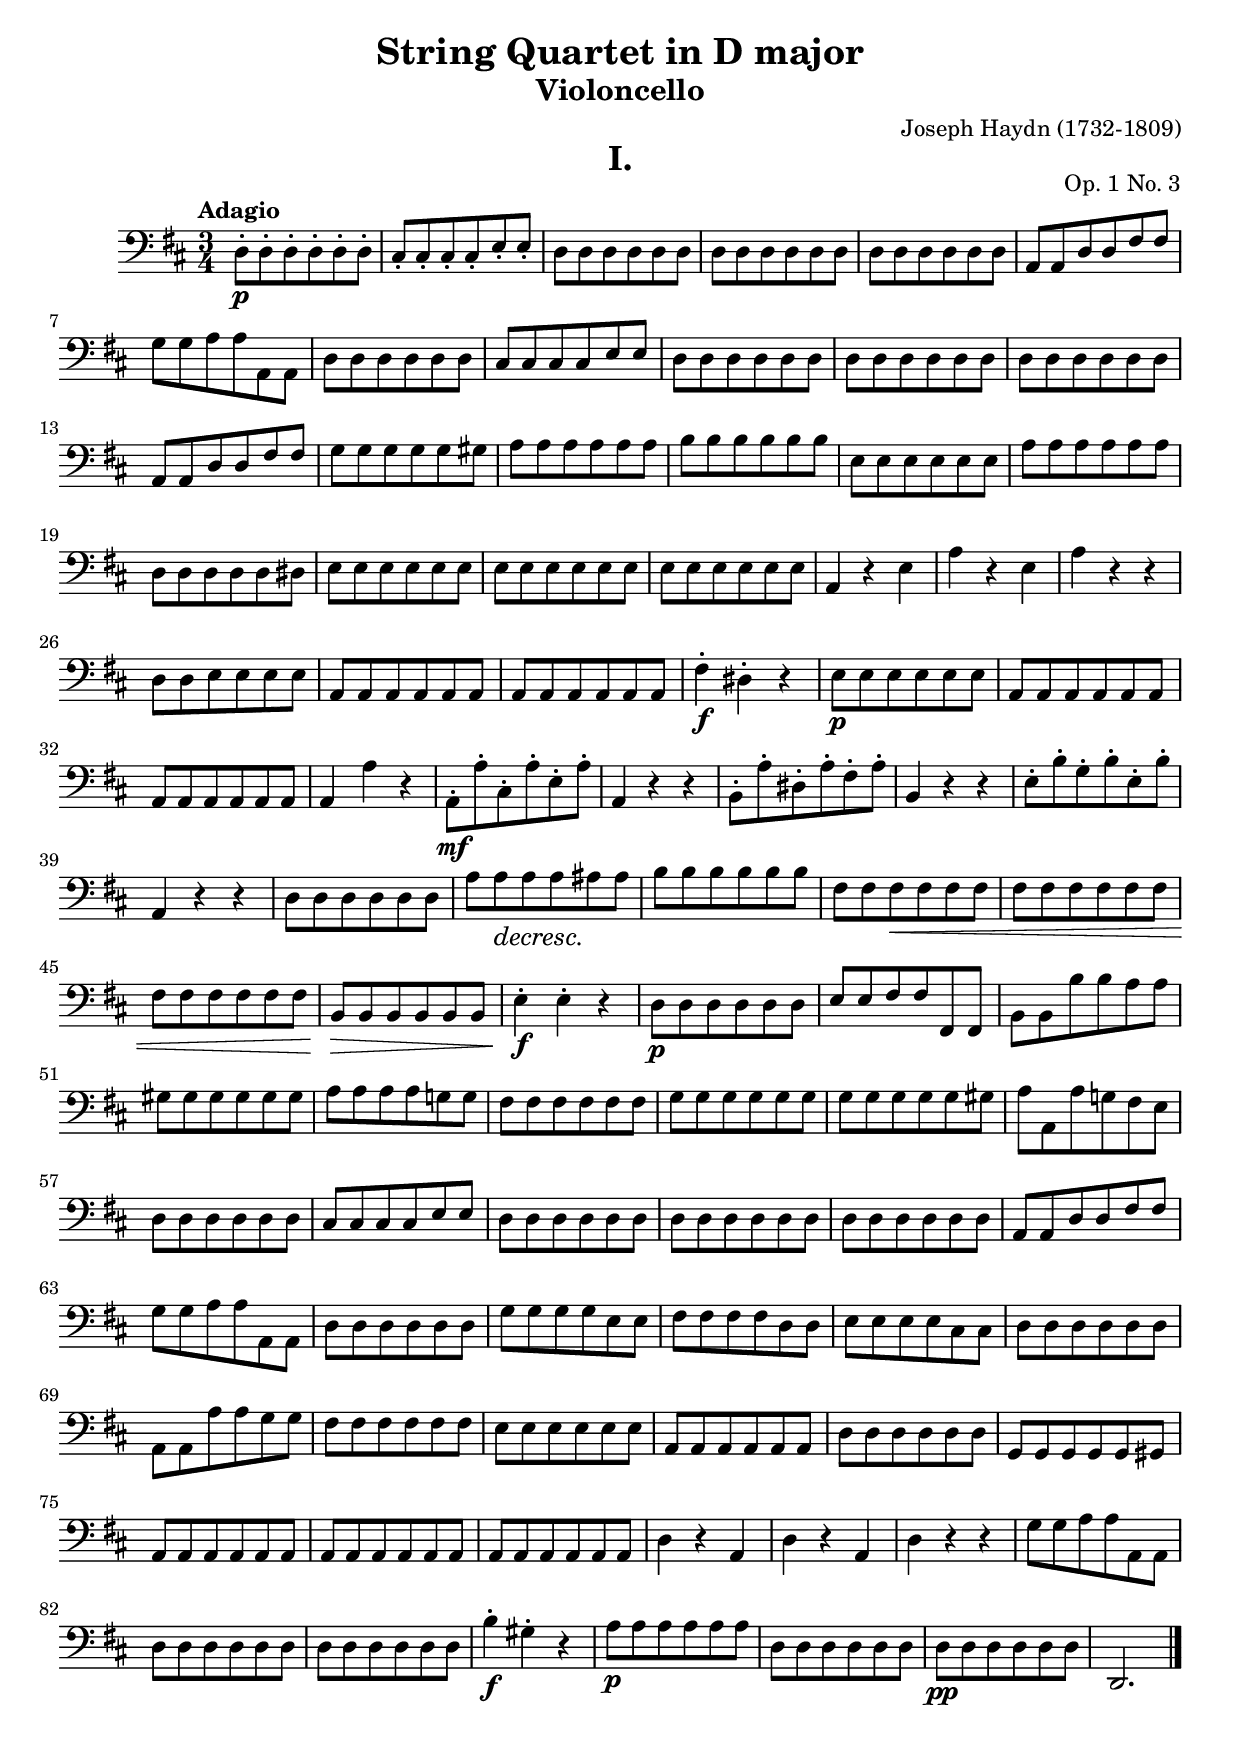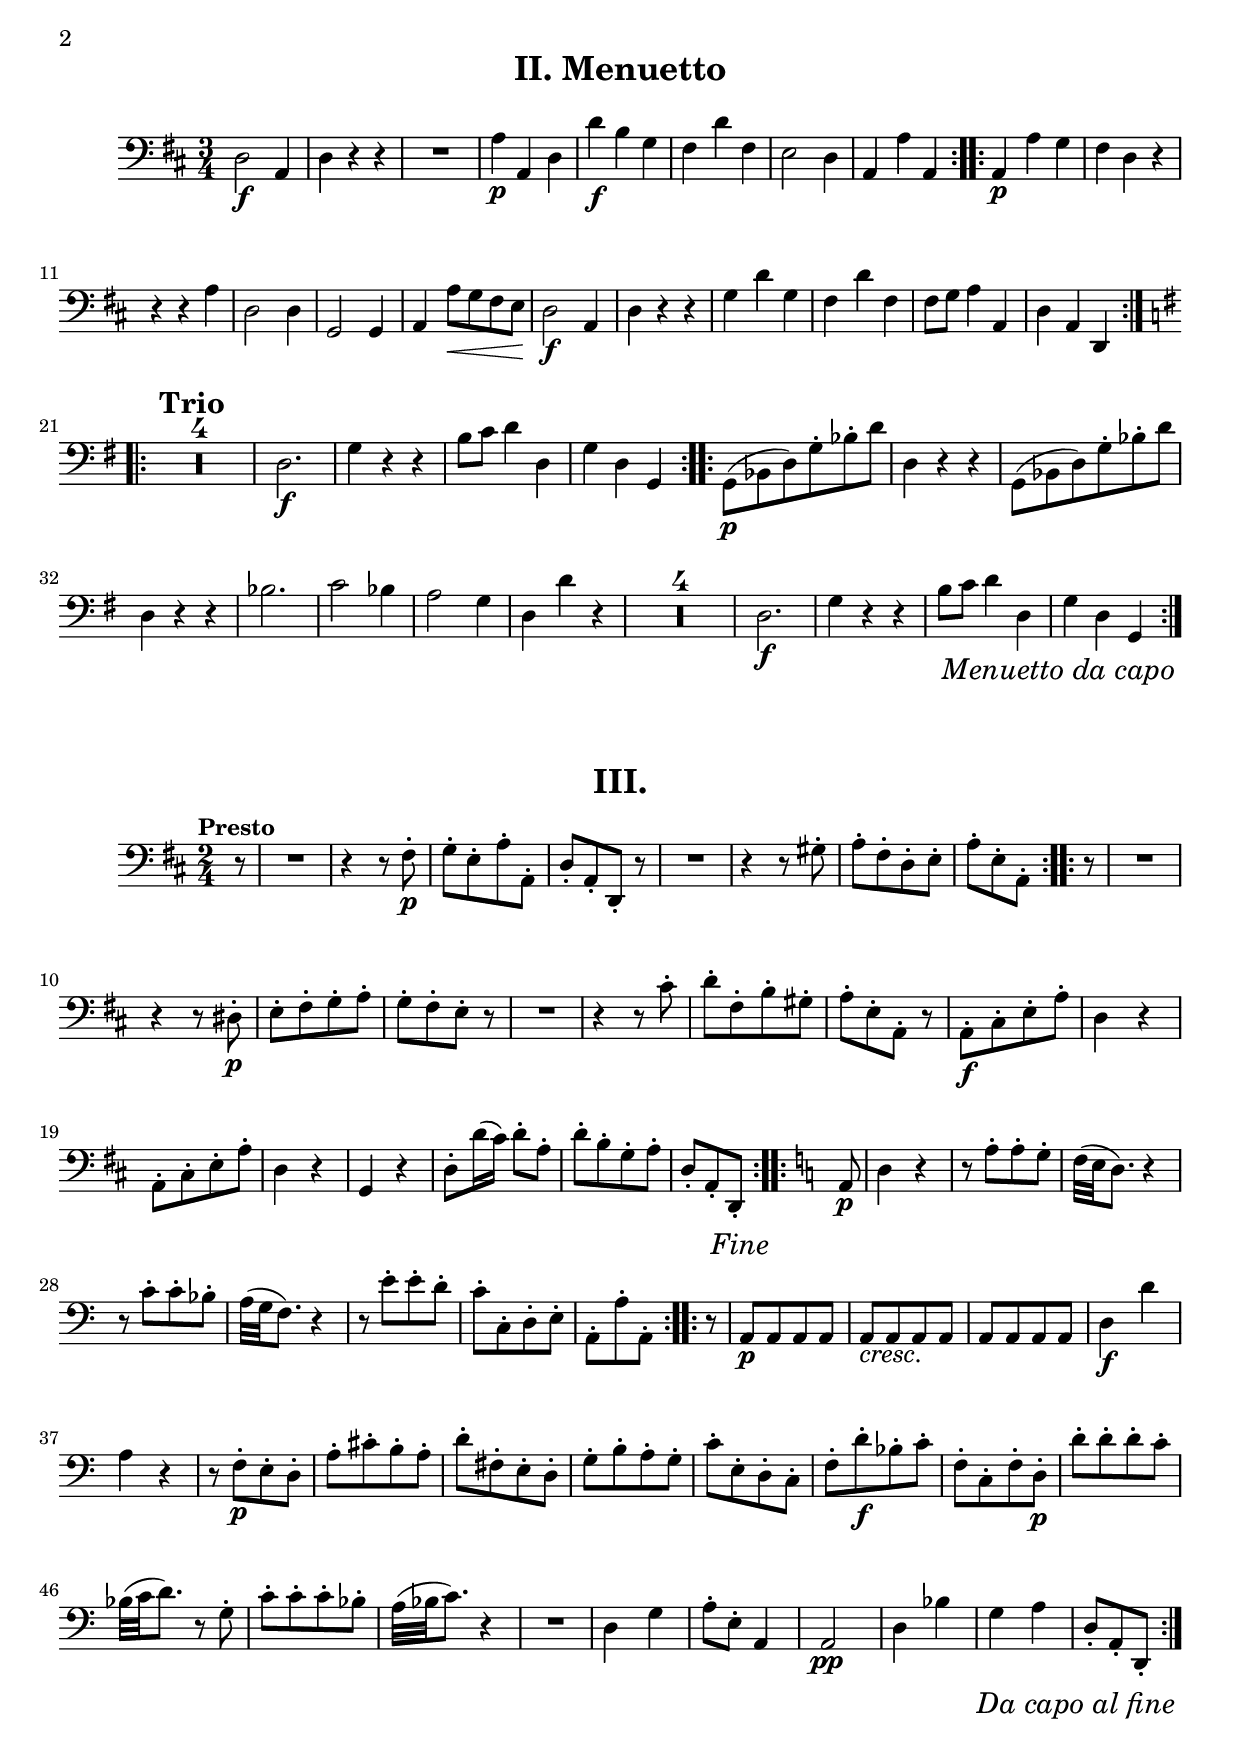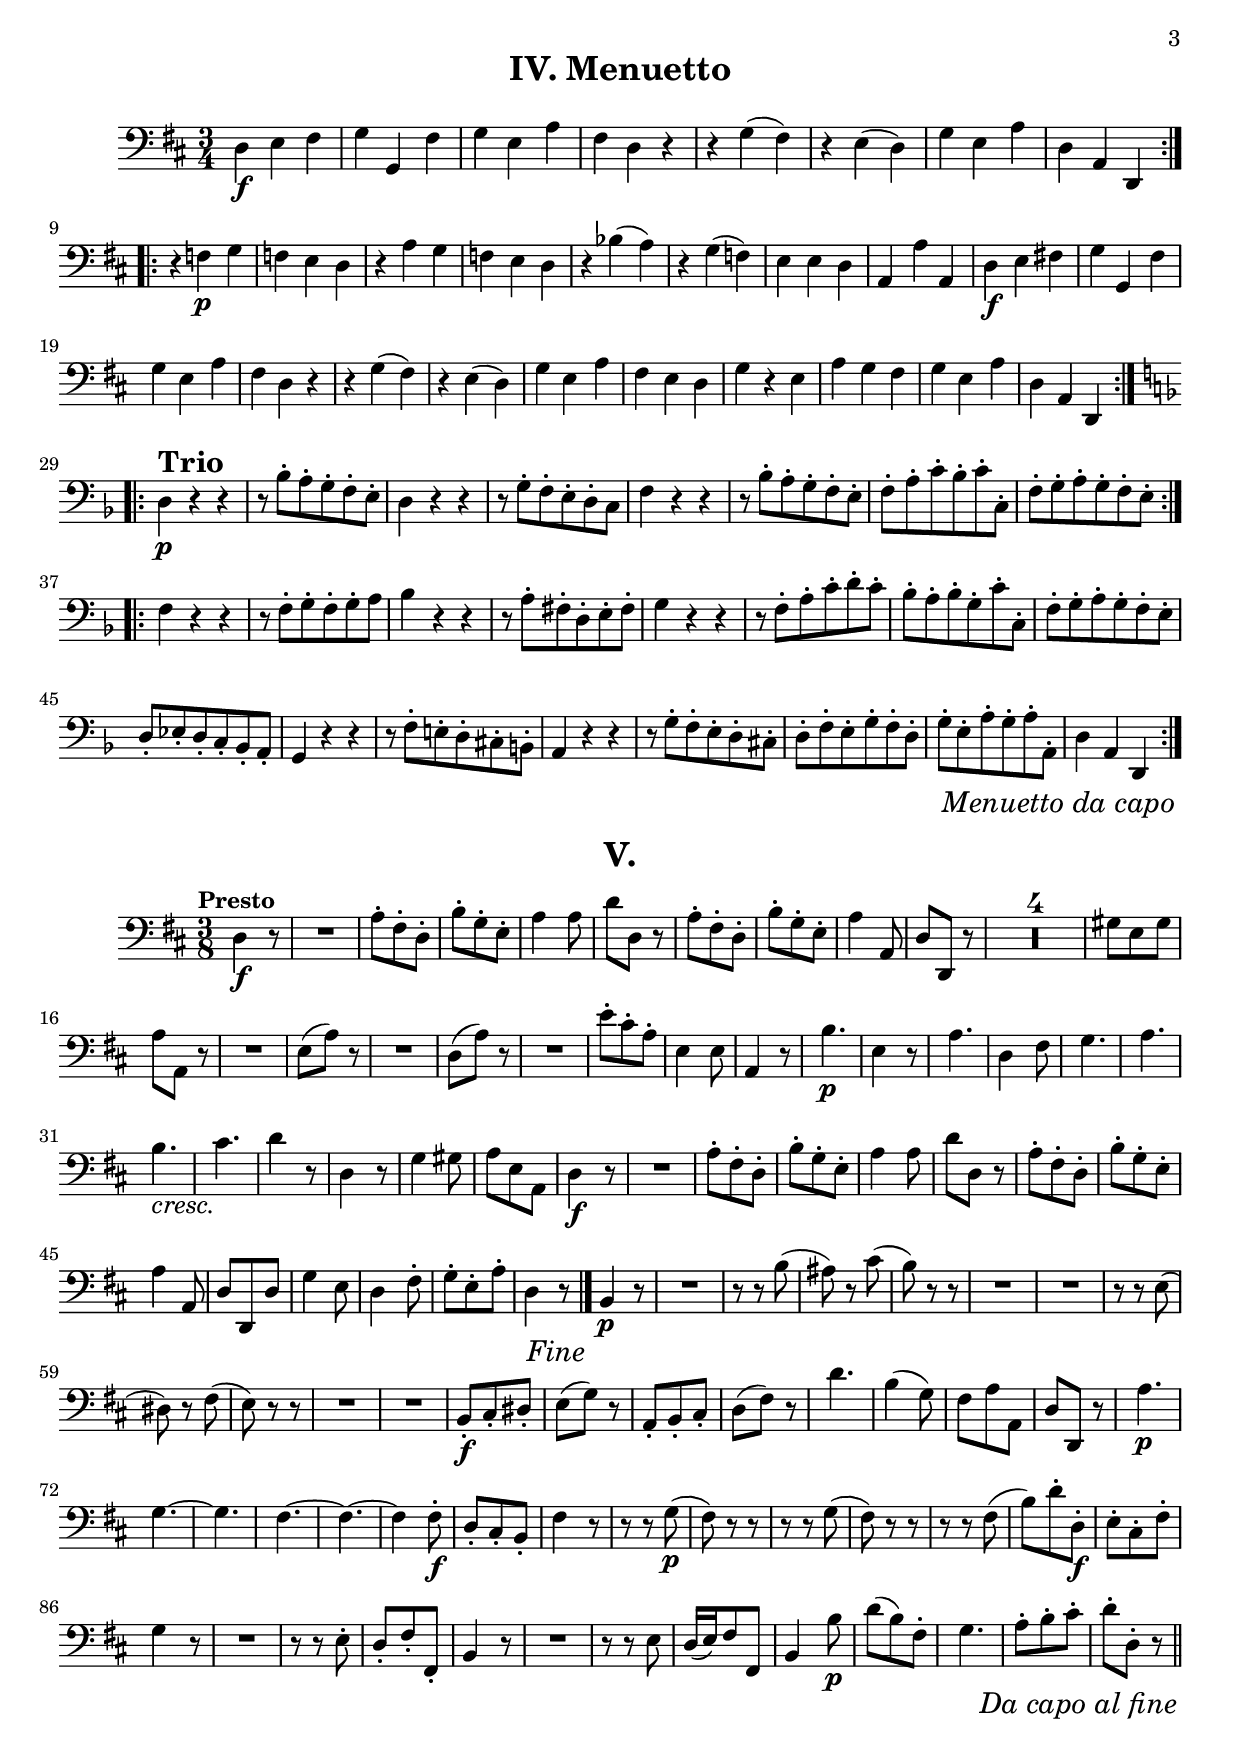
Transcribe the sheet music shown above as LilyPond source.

\version "2.18.2"
\language "deutsch"

\paper {
  ragged-bottom = ##f
  ragged-last-bottom = ##f
}

\header {
  title = "String Quartet in D major"
  subtitle = \markup { \abs-fontsize #14 "Violoncello" }
  composer = "Joseph Haydn (1732-1809)"
  opus = "Op. 1 No. 3"

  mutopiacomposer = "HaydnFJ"
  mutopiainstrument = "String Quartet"
  date = "ca. 1757-62"
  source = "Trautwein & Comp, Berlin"
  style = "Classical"
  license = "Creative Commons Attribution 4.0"
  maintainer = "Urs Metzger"
}

breakVoice = { \break }

\include "defs.ily"
\version "2.18.2"

Cello_a = \relative d {
  \global_a
  \clef bass
  d8-. \p d-. d-. d-. d-. d-.
  cis-. cis-. cis-. cis-. e-. e-.
  d d d d d d
  d d d d d d
  \barNumberCheck 5
  d d d d d d
  a a d d fis fis
  g g a a a, a
  d d d d d d
  cis cis cis cis e e
  \barNumberCheck 10
  d d d d d d
  d d d d d d
  d d d d d d
  a a d d fis fis
  g g g g g gis
  \barNumberCheck 15
  a a a a a a
  h h h h h h
  e, e e e e e
  a a a a a a
  d, d d d d dis
  \barNumberCheck 20
  e e e e e e
  e e e e e e
  e e e e e e
  a,4 r e'
  a4 r e
  \barNumberCheck 25
  a4 r r
  d,8 d e e e e
  a, a a a a a
  a a a a a a
  fis'4-. \f dis-. r
  \barNumberCheck 30
  e8 \p e e e e e
  a, a a a a a
  a a a a a a
  a4 a' r
  a,8-. \mf a'-. cis,-. a'-. e-. a-.
  \barNumberCheck 35
  a,4 r r
  h8-. a'-. dis,-. a'-. fis-. a-.
  h,4 r r
  e8-. h'-. g-. h-. e,-. h'-.
  a,4 r r
  \barNumberCheck 40
  d8 d d d d d
  a'8 a \decresc a a ais ais
  h h h h h h
  fis fis fis \< fis fis fis
  fis fis fis fis fis fis
  \barNumberCheck 45
  fis fis fis fis fis fis
  h, \> h h h h h
  e4-. \f e-. r
  d8 \p d d d d d
  e e fis fis fis, fis
  \barNumberCheck 50
  h h h' h a a
  gis gis gis gis gis gis
  a a a a g! g
  fis fis fis fis fis fis
  g g g g g g
  \barNumberCheck 55
  g g g g g gis
  a a, a' g! fis e
  d d d d d d
  cis cis cis cis e e
  d d d d d d
  \barNumberCheck 60
  d d d d d d
  d d d d d d
  a a d d fis fis
  g g a a a, a
  d d d d d d
  \barNumberCheck 65
  g g g g e e
  fis fis fis fis d d
  e e e e cis cis
  d d d d d d
  a a a' a g g
  \barNumberCheck 70
  fis fis fis fis fis fis
  e e e e e e
  a, a a a a a
  d d d d d d
  g, g g g g gis
  \barNumberCheck 75
  a a a a a a
  a a a a a a
  a a a a a a
  d4 r a
  d4 r a
  \barNumberCheck 80
  d4 r r
  g8 g a a a, a
  d d d d d d
  d d d d d d
  h'4-. \f gis-. r
  \barNumberCheck 85
  a8 \p a a a a a
  d, d d d d d
  d \pp d d d d d
  d,2. \bar "|."

}

\version "2.18.2"

Cello_b = \relative d {
  \global_b
  \clef bass
  \compressFullBarRests
  \repeat volta 2 {
    d2 \f a4
    d4 r r
    R2.
    a'4 \p a, d
    \barNumberCheck 5
    d'4 \f h g
    fis4 d' fis,
    e2 d4
    a4 a' a,
  }
  \repeat volta 2 {
    a4 \p a' g
    \barNumberCheck 10
    fis4 d r
    r4 r a'
    d,2 d4
    g,2 g4
    a4 a'8 \< g fis e
    \barNumberCheck 15
    d2 \f a4
    d4 r r
    g4 d' g,
    fis4 d' fis,
    fis8 g a4 a,
    \barNumberCheck 20
    d4 a d,
  }
  \break
  \repeat volta 2 {
    \key g \major
    \tempoTrio
    R2. * 4
    \barNumberCheck 25
    d'2. \f
    g4 r r
    h8 c d4 d,
    g4 d g,
  }
  \repeat volta 2 {
    g8( \p b d) g-. b-. d
    \barNumberCheck 30
    d,4 r r
    g,8( b d) g-. b-. d
    d,4 r r
    b'2.
    c2 b4
    \barNumberCheck 35
    a2 g4
    d4 d' r
    R2. * 4
    d,2. \f
    g4 r r
    h8 c d4 d,
    g4 d g, \mdc
  }
}

\version "2.18.2"

Cello_c = \relative fis {
  \global_c
  \clef bass
  \repeat volta 2 {
    r8
    R2
    r4 r8 fis-. \p
    g8-. e-. a-. a,-.
    d8-. a-. d,-. r
    \barNumberCheck 5
    R2
    r4 r8 gis'-.
    a8-. fis-. d-. e-.
    a8-.[ e-. a,-.]
  }
  \repeat volta 2 {
    r8
    R2
    \barNumberCheck 10
    r4 r8 dis-. \p
    e8-. fis-. g-. a-.
    g8-. fis-. e-. r
    R2
    r4 r8 cis'-.
    \barNumberCheck 15
    d8-. fis,-. h-. gis-.
    a8-. e-. a,-. r
    a8-. \f cis-. e-. a-.
    d,4 r
    a8-. cis-. e-. a-.
    \barNumberCheck 20
    d,4 r
    g,4 r
    d'8-. d'16( cis) d8-. a-.
    d8-. h-. g-. a-.
    d,8-.[ a-. d,-.] \fine
  }
  \repeat volta 2 {
    \key a \minor
    a'8 \p
    \barNumberCheck 25
    d4 r
    r8 a'-. a-. g-.
    f32( e d8.) r4
    r8 c'-. c-. b-.
    a32( g f8.) r4
    \barNumberCheck 30
    r8 e'-. e-. d-.
    c8-. c,-. d-. e-.
    a,8-.[ a'-. a,-.]
  }
  \repeat volta 2 {
    r8
    a8 \p a a a
    a8 \cresc a a a
    \barNumberCheck 35
    a8 a a a
    d4 \f d'
    a4 r
    r8 f-. \p e-. d-.
    a'8-. cis-. h-. a-.
    \barNumberCheck 40
    d8-. fis,-. e-. d-.
    g8-. h-. a-. g-.
    c8-. e,-. d-. c-.
    f8-. d'-. \f b-. c-.
    f,8-. c-. f-. d-. \p
    \barNumberCheck 45
    d'8-. d-. d-. c-.
    b32( c d8.) r8 g,-.
    c8-. c-. c-. b-.
    a32( b c8.) r4
    R2
    \barNumberCheck 50
    d,4 g
    a8-. e-. a,4
    a2 \pp
    d4 b'
    g4 a
    \barNumberCheck 55
    d,8-.[ a-. d,-.] \dcaf
  }
}

\version "2.18.2"

Cello_d = \relative d {
  \global_d
  \clef bass
  \repeat volta 2 {
    d4 \f e fis
    g4 g, fis'
    g4 e a
    fis4 d r
    \barNumberCheck 5
    r4 g( fis)
    r4 e( d)
    g4 e a
    d,4 a d,
  } \breakVoice
  \repeat volta 2 {
    r4 f' \p g
    \barNumberCheck 10
    f4 e d
    r4 a' g
    f4 e d
    r4 b'( a)
    r4 g( f)
    \barNumberCheck 15
    e4 e d
    a4 a' a,
    d4 \f e fis!
    g4 g, fis'
    g4 e a
    \barNumberCheck 20
    fis4 d r
    r4 g( fis)
    r4 e( d)
    g4 e a
    fis4 e d
    \barNumberCheck 25
    g4 r e
    a4 g fis
    g4 e a
    d,4 a d,
  }
  \break
  \repeat volta 2 {
    \key d \minor
    \tempoTrio
    d'4 \p r r
    \barNumberCheck 30
    r8 b'-. a-. g-. f-. e-.
    d4 r r
    r8 g-. f-. e-. d-. c
    f4 r r
    r8 b-. a-. g-. f-. e-.
    \barNumberCheck 35
    f8-. a-. c-. b-. c-. c,-.
    f8-. g-. a-. g-. f-. e-.
  }
  \repeat volta 2 {
    f4 r r
    r8 f-. g-. f-. g-. a
    b4 r r
    \barNumberCheck 40
    r8 a-. fis-. d-. e-. fis-.
    g4 r r
    r8 f-. a-. c-. d-. c-.
    b8-. a-. b-. g-. c-. c,-.
    f8-. g-. a-. g-. f-. e-.
    \barNumberCheck 45
    d8-. es-. d-. c-. b-. a-.
    g4 r r
    r8 f'-. e!-. d-. cis-. h-.
    a4 r r
    r8 g'-. f-. e-. d-. cis-.
    \barNumberCheck 50
    d8-. f-. e-. g-. f-. d-.
    g8-. e-. a-. g-. a-. a,-.
    d4 a d, \mdc
  }
}

\version "2.18.2"

Cello_e = \relative d {
  \global_e
  \clef bass
  \compressFullBarRests
  d4 \f r8
  R4.
  a'8-. fis-. d-.
  h'8-. g-. e-.
  \barNumberCheck 5
  a4 a8
  d8 d, r
  a'8-. fis-. d-.
  h'8-. g-. e-.
  a4 a,8
  \barNumberCheck 10
  d8 d, r
  R4. * 4
  \barNumberCheck 15
  gis'8 e gis
  a8 a, r
  R4.
  e'8( a) r
  R4.
  \barNumberCheck 20
  d,8( a') r
  R4.
  e'8-. cis-. a-.
  e4 e8
  a,4 r8
  \barNumberCheck 25
  h'4. \p
  e,4 r8
  a4.
  d,4 fis8
  g4.
  \barNumberCheck 30
  a4.
  h4. \cresc
  cis4.
  d4 r8
  d,4 r8
  \barNumberCheck 35
  g4 gis8
  a8 e a,
  d4 \f r8
  R4.
  a'8-. fis-. d-.
  \barNumberCheck 40
  h'8-. g-. e-.
  a4 a8
  d8 d, r
  a'8-. fis-. d-.
  h'8-. g-. e-.
  \barNumberCheck 45
  a4 a,8
  d8 d, d'
  g4 e8
  d4 fis8-.
  g8-. e-. a-.
  \barNumberCheck 50
  d,4 r8 \fine \bar "|."
  h4 \p r8
  R4.
  r8 r h'(
  ais8) r cis(
  \barNumberCheck 55
  h8) r r
  R4.
  R4.
  r8 r e,(
  dis8) r fis(
  \barNumberCheck 60
  e8) r r
  R4.
  R4.
  h8-.\f cis-. dis-.
  e8( g) r
  \barNumberCheck 65
  a,8-. h-. cis-.
  d8( fis) r
  d'4.
  h4( g8)
  fis8 a a,
  \barNumberCheck 70
  d8 d, r
  a''4. \p
  g4.~
  g4.
  fis4.~
  \barNumberCheck 75
  fis4.~
  fis4 fis8-. \f
  d8-. cis-. h-.
  fis'4 r8
  r8 r g( \p
  \barNumberCheck 80
  fis8) r r
  r8 r g(
  fis) r r
  r8 r fis(
  h8) d-. d,-. \f
  \barNumberCheck 85
  e8-. cis-. fis-.
  g4 r8
  R4.
  r8 r e-.
  d8-. fis-. fis,-.
  \barNumberCheck 90
  h4 r8
  R4.
  r8 r e
  d16( e) fis8 fis,
  h4 h'8\p
  \barNumberCheck 95
  d8( h) fis-.
  g4.
  a8-. h-. cis-.
  d8-. d,-. r \dcaf \bar "||"
}



\score {
  \Cello_a
  \header {
    piece = \markup { \fill-line { \center-column { \abs-fontsize #16 \bold \raise #2 { "I." } } } }
  }
  \layout { indent = 10 \mm }
}

\pageBreak

\score {
  \Cello_b
  \header {
    opus = " "
    piece = \markup { \fill-line { \center-column { \abs-fontsize #16 \bold \raise #3 { "II. Menuetto" } } } }
  }
  \layout { indent = 10 \mm }
}

\score {
  \Cello_c
  \header {
    opus = " "
    piece = \markup { \fill-line { \center-column { \abs-fontsize #16 \bold \raise #2 { "III." } } } }
  }
  \layout { indent = 10 \mm }
}

\pageBreak

\score {
  \Cello_d
  \header {
    opus = " "
    piece = \markup { \fill-line { \center-column { \abs-fontsize #16 \bold \raise #3 { "IV. Menuetto" } } } }
  }
  \layout { indent = 10 \mm }
}

\score {
  \Cello_e
  \header {
    opus = " "
    piece = \markup { \fill-line { \center-column { \abs-fontsize #16 \bold \raise #2 { "V." } } } }
  }
  \layout { indent = 10 \mm }
}